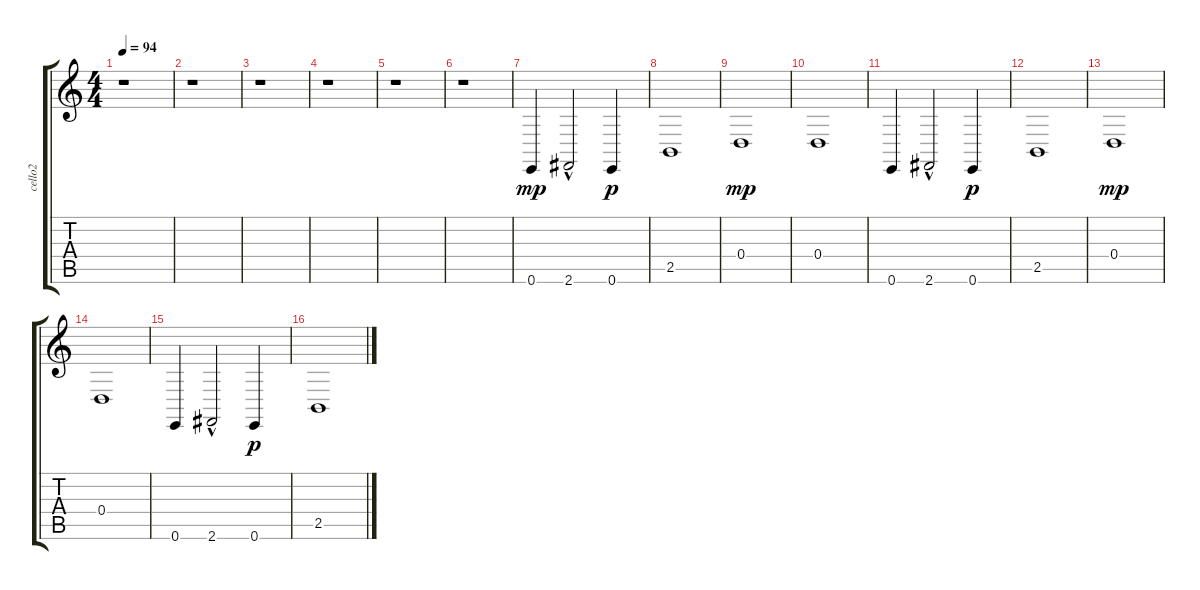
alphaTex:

\track ("cello2" "cello2") {instrument cello}
\staff {score tabs}
\tuning (E4 B3 G3 D3 A2 E2) {hide}
\ts (4 4)
\tempo 94
\clef g2
\ks c
r.1{dy mp} |
r.1 |
r.1 |
r.1 |
r.1 |
r.1 |
0.6.4{volume 12} 2.6{hac}.2 0.6.4{dy p} |
2.5.1 |
0.4.1{dy mp} |
0.4.1 |
0.6.4{volume 12} 2.6{hac}.2 0.6.4{dy p} |
2.5.1 |
0.4.1{dy mp} |
0.4.1 |
0.6.4{volume 12} 2.6{hac}.2 0.6.4{dy p} |
2.5.1
